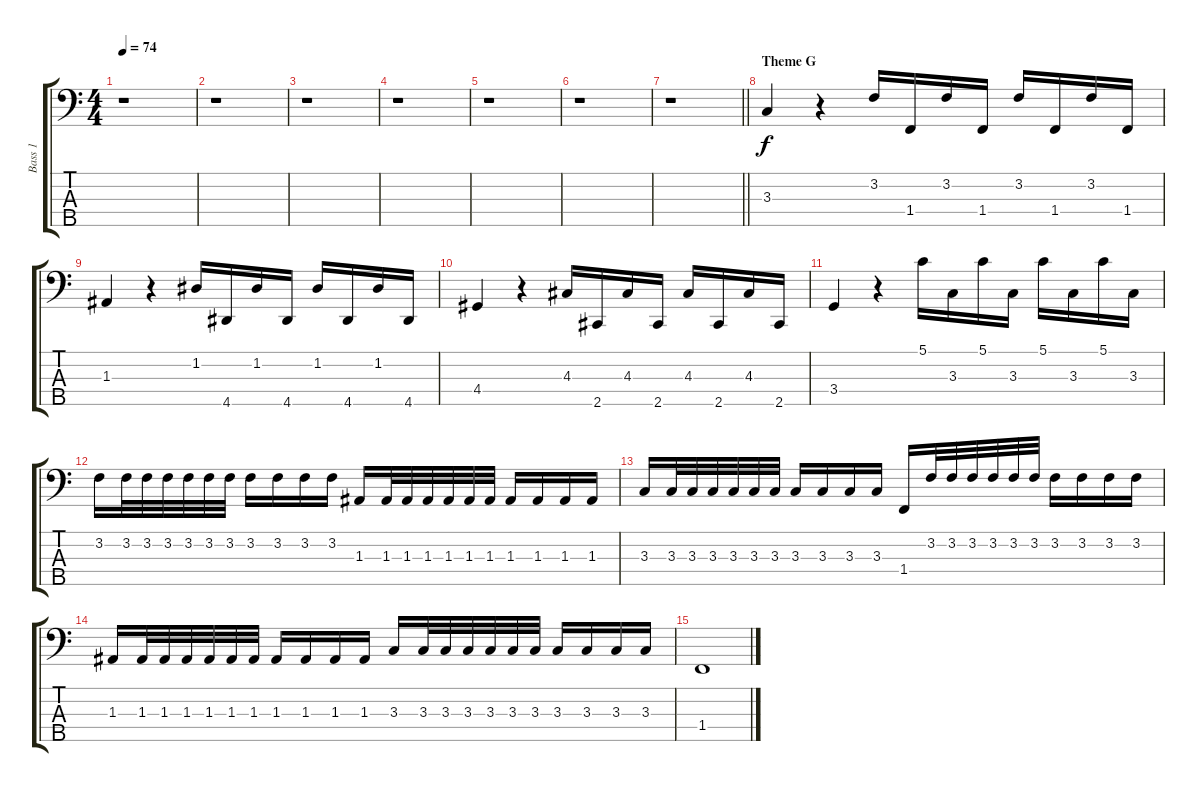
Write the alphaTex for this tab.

\track ("Bass 1" "Bass 1") {instrument electricbassfinger}
\staff {score tabs}
\tuning (G2 D2 A1 E1 B0) {hide}
\ts (4 4)
\tempo 74
\clef f4
\ks c
r.1{dy f} |
r.1 |
r.1 |
r.1 |
r.1 |
r.1 |
\barLineRight lightlight
r.1 |
\section ("" "Theme G")
3.3.4 r.4 3.2.16 1.4.16 3.2.16 1.4.16 3.2.16 1.4.16 3.2.16 1.4.16 |
1.3.4 r.4 1.2.16 4.5.16 1.2.16 4.5.16 1.2.16 4.5.16 1.2.16 4.5.16 |
4.4.4 r.4 4.3.16 2.5.16 4.3.16 2.5.16 4.3.16 2.5.16 4.3.16 2.5.16 |
3.4.4 r.4 5.1.16 3.3.16 5.1.16 3.3.16 5.1.16 3.3.16 5.1.16 3.3.16 |
3.2.16 3.2.32 3.2.32 3.2.32 3.2.32 3.2.32 3.2.32 3.2.16 3.2.16 3.2.16 3.2.16 1.3.16 1.3.32 1.3.32 1.3.32 1.3.32 1.3.32 1.3.32 1.3.16 1.3.16 1.3.16 1.3.16 |
3.3.16 3.3.32 3.3.32 3.3.32 3.3.32 3.3.32 3.3.32 3.3.16 3.3.16 3.3.16 3.3.16 1.4.16 3.2.32 3.2.32 3.2.32 3.2.32 3.2.32 3.2.32 3.2.16 3.2.16 3.2.16 3.2.16 |
1.3.16 1.3.32 1.3.32 1.3.32 1.3.32 1.3.32 1.3.32 1.3.16 1.3.16 1.3.16 1.3.16 3.3.16 3.3.32 3.3.32 3.3.32 3.3.32 3.3.32 3.3.32 3.3.16 3.3.16 3.3.16 3.3.16 |
1.4.1
